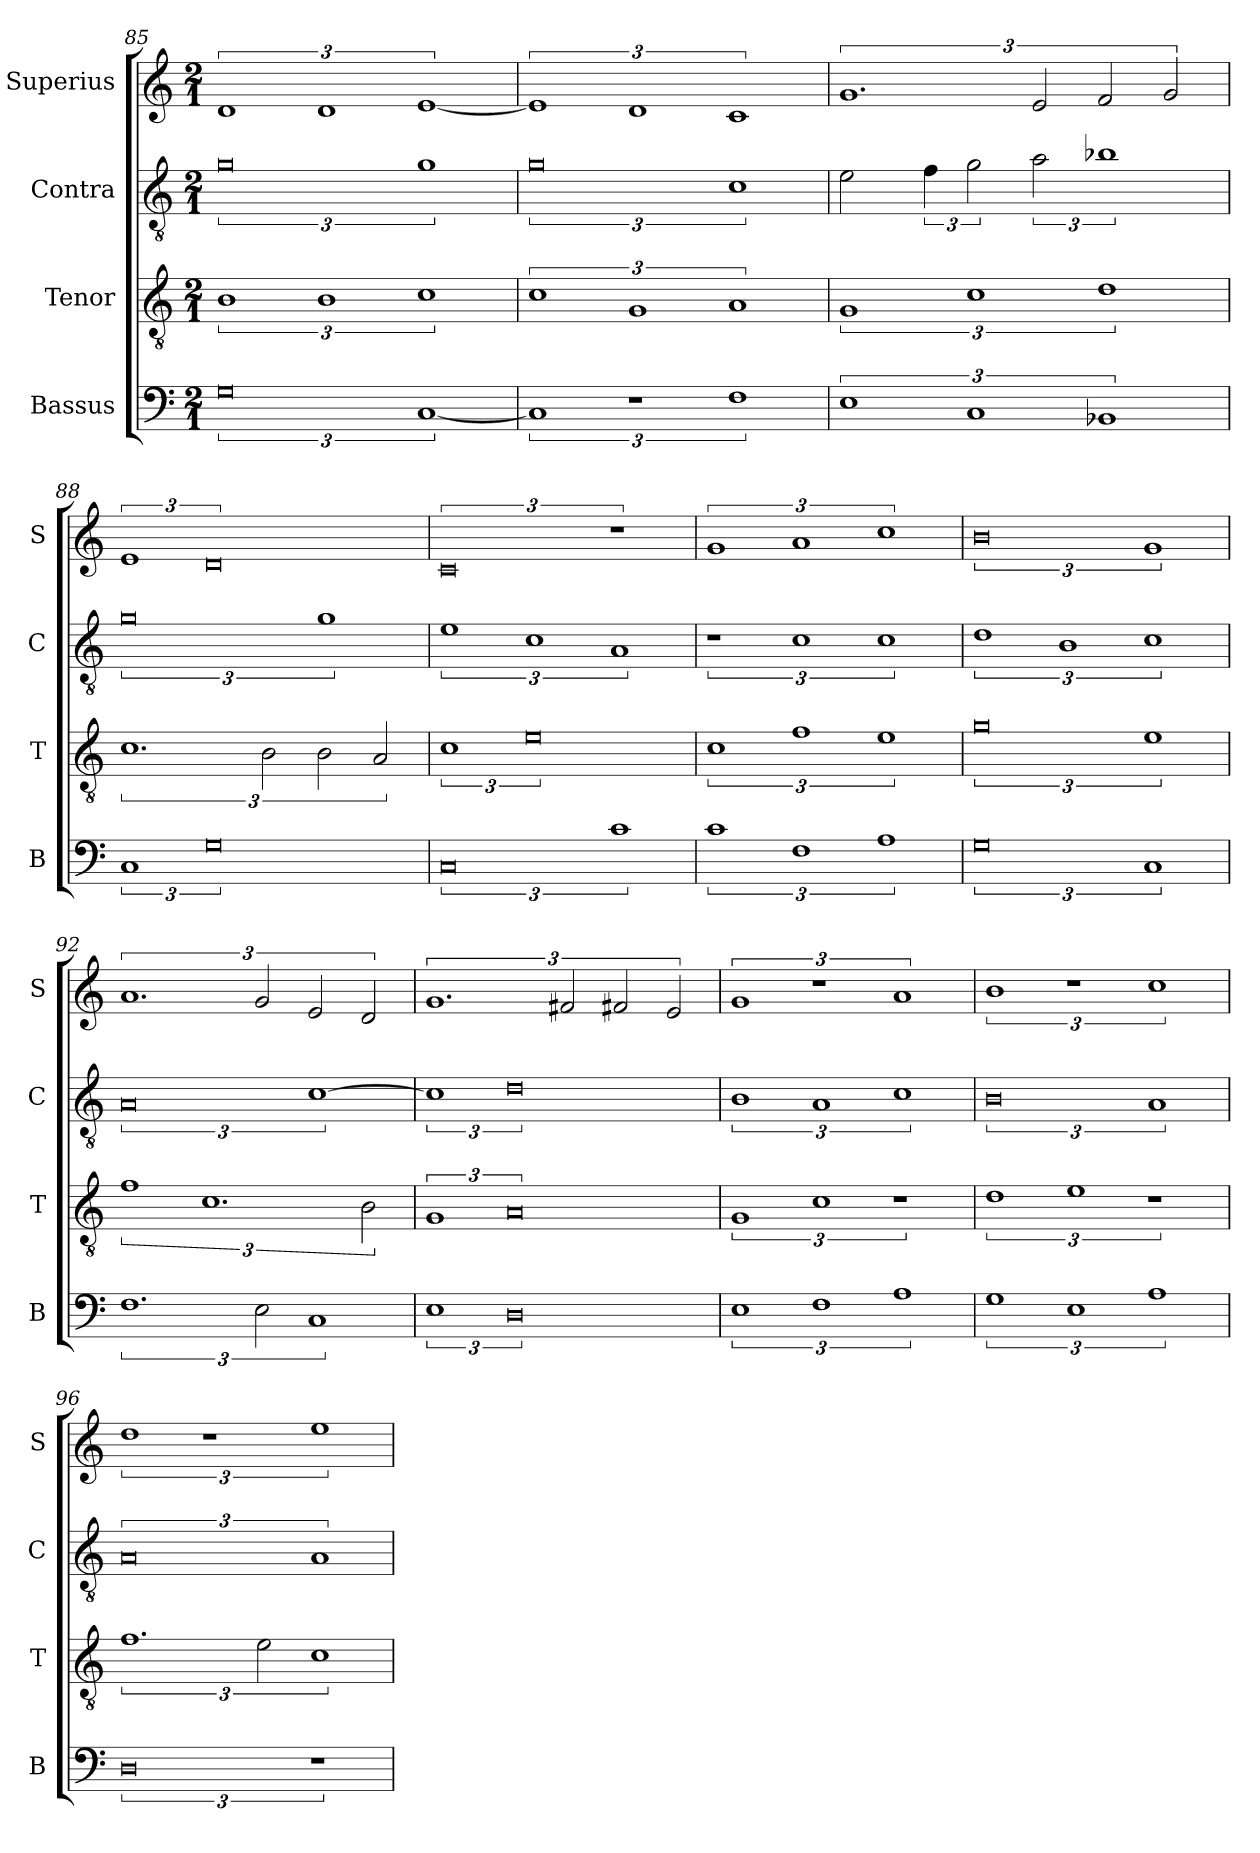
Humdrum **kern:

**kern	**kern	**kern	**kern
*part4	*part3	*part2	*part1
*staff4	*staff3	*staff2	*staff1
*I"Bassus	*I"Tenor	*I"Contra	*I"Superius
*I'B	*I'T	*I'C	*I'S
*clefF4	*clefGv2	*clefGv2	*clefG2
*k[]	*k[]	*k[]	*k[]
*M2/1	*M2/1	*M2/1	*M2/1
=85	=85	=85	=85
3%4G	3%2B	3%4g	3%2d
.	3%2B	.	3%2d
[3%2C	3%2c	3%2g	[3%2e
=86	=86	=86	=86
3%2C]	3%2c	3%4g	3%2e]
3%2r	3%2G	.	3%2d
3%2F	3%2A	3%2c	3%2c
=87	=87	=87	=87
3%2E	3%2G	2e\	3%2.g
.	.	6f\	.
3%2C	3%2c	3g\	.
.	.	3a\	3e/
3%2BB-X	3%2d	3%2b-X	3f/
.	.	.	3g/
=88	=88	=88	=88
3%2C	3%2.c	3%4g	3%2e
3%4G	.	.	3%4d
.	3B\	.	.
.	3B\	3%2g	.
.	3A/	.	.
=89	=89	=89	=89
3%4C	3%2c	3%2e	3%4c
.	3%4e	3%2c	.
3%2c	.	3%2A	3%2r
=90	=90	=90	=90
3%2c	3%2c	3%2r	3%2g
3%2F	3%2f	3%2c	3%2a
3%2A	3%2e	3%2c	3%2cc
=91	=91	=91	=91
3%4G	3%4g	3%2d	3%4b
.	.	3%2B	.
3%2C	3%2e	3%2c	3%2g
=92	=92	=92	=92
3%2.F	3%2f	3%4A	3%2.a
.	3%2.c	.	.
3E\	.	.	3g/
3%2C	.	[3%2c	3e/
.	3B\	.	3d/
=93	=93	=93	=93
3%2E	3%2G	3%2c]	3%2.g
3%4D	3%4A	3%4d	.
.	.	.	3f#X/
.	.	.	3f#X/
.	.	.	3e/
=94	=94	=94	=94
3%2E	3%2G	3%2B	3%2g
3%2F	3%2c	3%2A	3%2r
3%2A	3%2r	3%2c	3%2a
=95	=95	=95	=95
3%2G	3%2d	3%4B	3%2b
3%2E	3%2e	.	3%2r
3%2A	3%2r	3%2A	3%2cc
=96	=96	=96	=96
3%4D	3%2.f	3%4A	3%2dd
.	.	.	3%2r
.	3e\	.	.
3%2r	3%2c	3%2A	3%2ee
=	=	=	=
*-	*-	*-	*-
